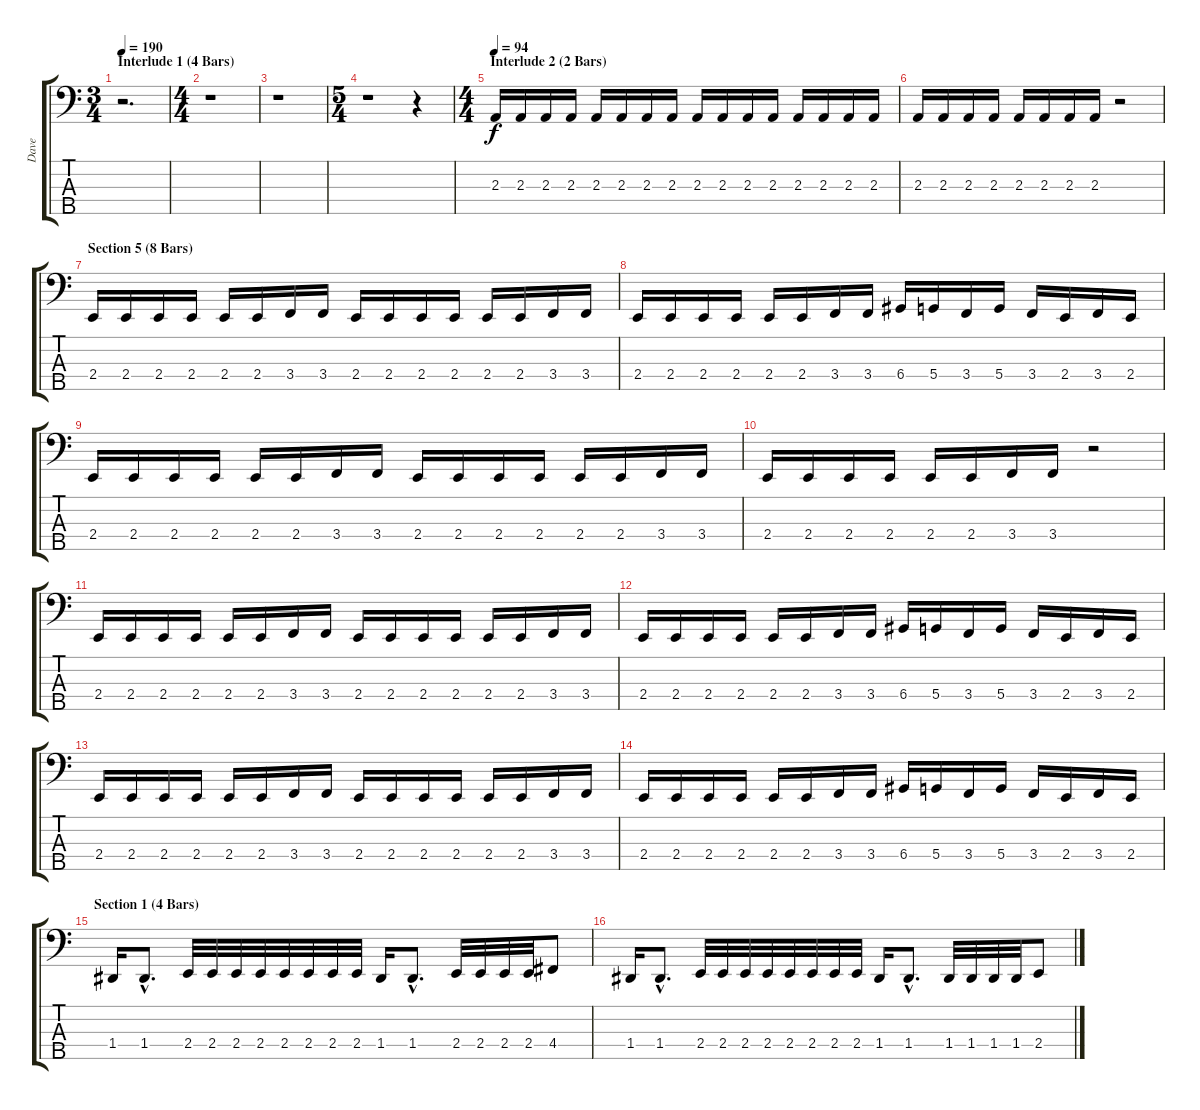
\track ("Dave" "Dave") {instrument electricbasspick}
\staff {score tabs}
\tuning (F2 C2 G1 D1 A0) {hide}
\ts (3 4)
\section ("" "Interlude 1 (4 Bars)")
\tempo 190
\clef f4
\ks c
r.2{d dy f} |
\ts (4 4)
r.1 |
r.1 |
\ts (5 4)
r.1 r.4 |
\ts (4 4)
\section ("" "Interlude 2 (2 Bars)")
\tempo 94
2.3.16 2.3.16 2.3.16 2.3.16 2.3.16 2.3.16 2.3.16 2.3.16 2.3.16 2.3.16 2.3.16 2.3.16 2.3.16 2.3.16 2.3.16 2.3.16 |
2.3.16 2.3.16 2.3.16 2.3.16 2.3.16 2.3.16 2.3.16 2.3.16 r.2 |
\section ("" "Section 5 (8 Bars)")
2.4.16 2.4.16 2.4.16 2.4.16 2.4.16 2.4.16 3.4.16 3.4.16 2.4.16 2.4.16 2.4.16 2.4.16 2.4.16 2.4.16 3.4.16 3.4.16 |
2.4.16 2.4.16 2.4.16 2.4.16 2.4.16 2.4.16 3.4.16 3.4.16 6.4.16 5.4.16 3.4.16 5.4.16 3.4.16 2.4.16 3.4.16 2.4.16 |
2.4.16 2.4.16 2.4.16 2.4.16 2.4.16 2.4.16 3.4.16 3.4.16 2.4.16 2.4.16 2.4.16 2.4.16 2.4.16 2.4.16 3.4.16 3.4.16 |
2.4.16 2.4.16 2.4.16 2.4.16 2.4.16 2.4.16 3.4.16 3.4.16 r.2 |
2.4.16 2.4.16 2.4.16 2.4.16 2.4.16 2.4.16 3.4.16 3.4.16 2.4.16 2.4.16 2.4.16 2.4.16 2.4.16 2.4.16 3.4.16 3.4.16 |
2.4.16 2.4.16 2.4.16 2.4.16 2.4.16 2.4.16 3.4.16 3.4.16 6.4.16 5.4.16 3.4.16 5.4.16 3.4.16 2.4.16 3.4.16 2.4.16 |
2.4.16 2.4.16 2.4.16 2.4.16 2.4.16 2.4.16 3.4.16 3.4.16 2.4.16 2.4.16 2.4.16 2.4.16 2.4.16 2.4.16 3.4.16 3.4.16 |
2.4.16 2.4.16 2.4.16 2.4.16 2.4.16 2.4.16 3.4.16 3.4.16 6.4.16 5.4.16 3.4.16 5.4.16 3.4.16 2.4.16 3.4.16 2.4.16 |
\section ("" "Section 1 (4 Bars)")
1.4.16 1.4{hac}.8{d} 2.4.32 2.4.32 2.4.32 2.4.32 2.4.32 2.4.32 2.4.32 2.4.32 1.4.16 1.4{hac}.8{d} 2.4.32 2.4.32 2.4.32 2.4.32 4.4.8 |
1.4.16 1.4{hac}.8{d} 2.4.32 2.4.32 2.4.32 2.4.32 2.4.32 2.4.32 2.4.32 2.4.32 1.4.16 1.4{hac}.8{d} 1.4.32 1.4.32 1.4.32 1.4.32 2.4.8
